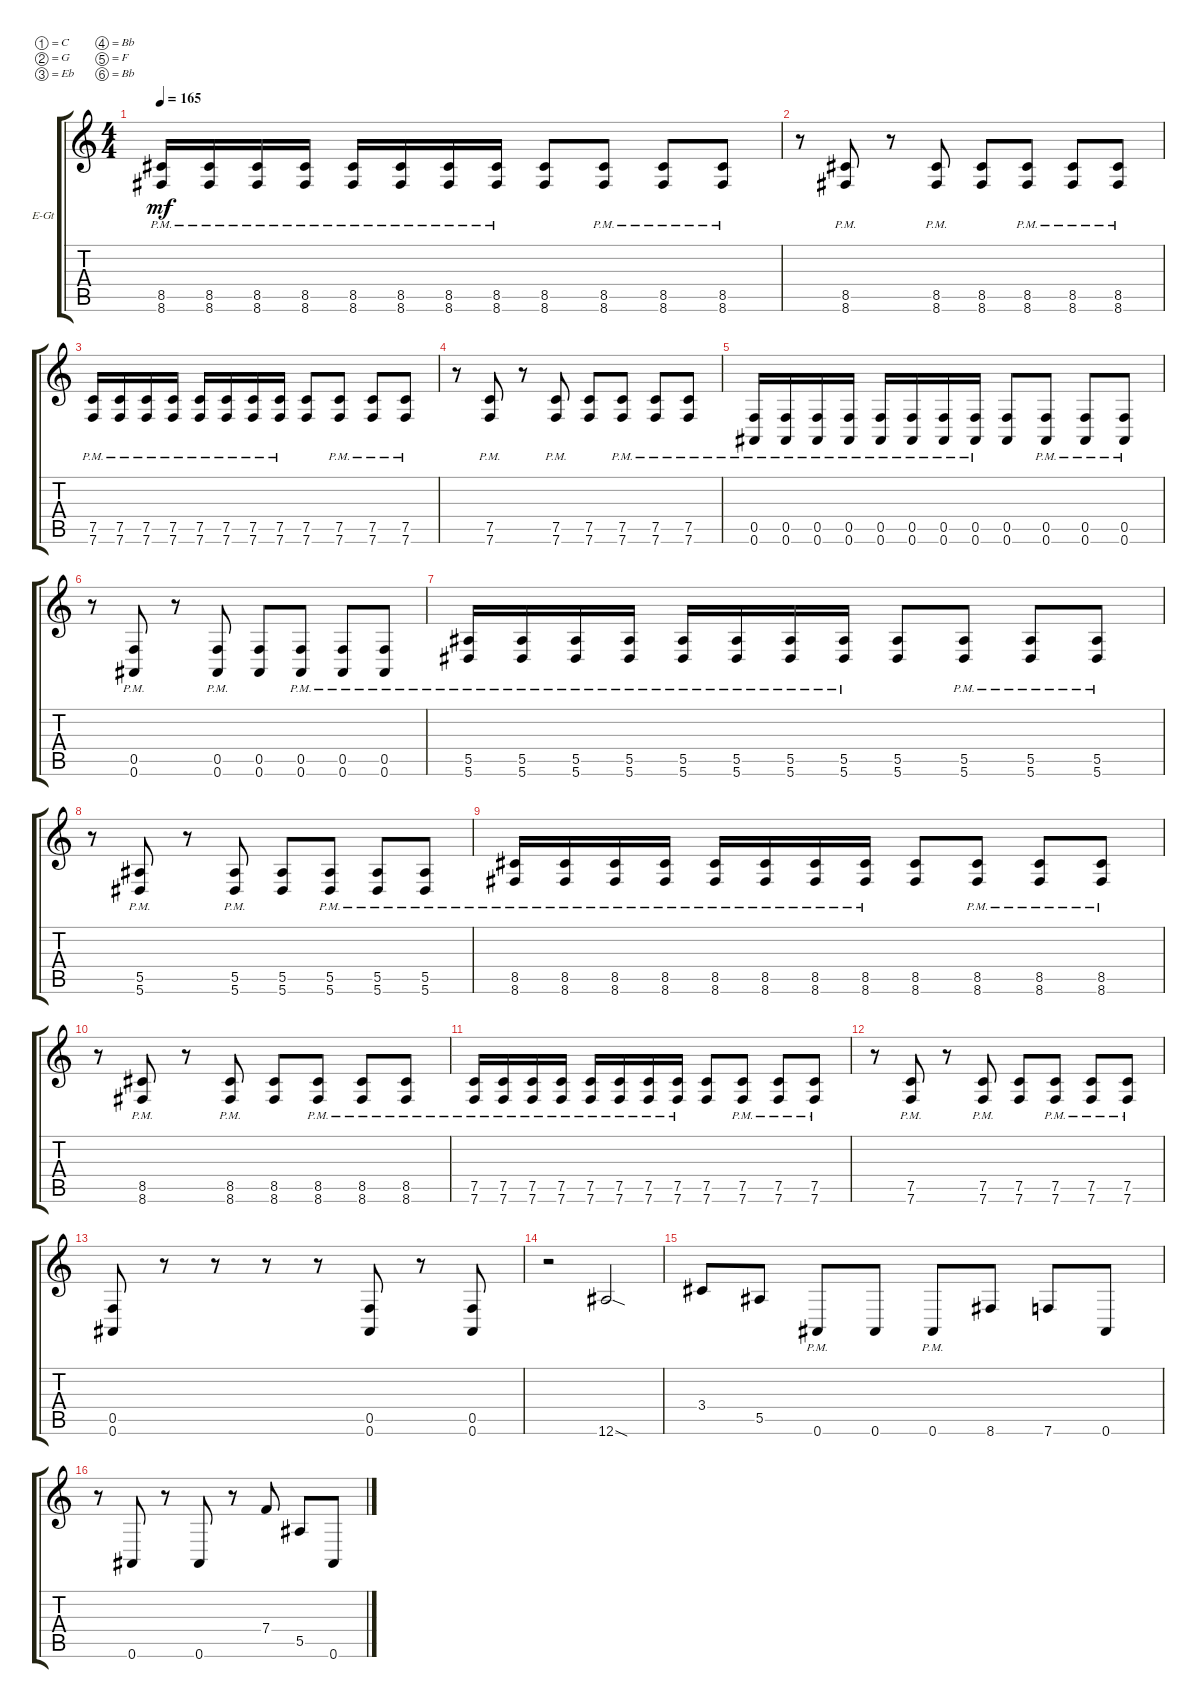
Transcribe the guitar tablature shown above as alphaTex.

\bracketExtendMode groupsimilarinstruments
\firstSystemTrackNameOrientation horizontal
\otherSystemsTrackNameOrientation horizontal
\track ("Electric Guitar 2" "E-Gt") {instrument distortionguitar}
\staff {score tabs}
\tuning (C4 G3 Eb3 Bb2 F2 Bb1)
\ts (4 4)
\tempo 165
\clef g2
\ks c
(8.6{pm} 8.5{pm}).16{dy mf} (8.6{pm} 8.5{pm}).16 (8.6{pm} 8.5{pm}).16 (8.6{pm} 8.5{pm}).16 (8.6{pm} 8.5{pm}).16 (8.6{pm} 8.5{pm}).16 (8.6{pm} 8.5{pm}).16 (8.6{pm} 8.5{pm}).16 (8.6 8.5).8 (8.6{pm} 8.5{pm}).8 (8.6{pm} 8.5{pm}).8 (8.6{pm} 8.5{pm}).8 |
r.8 (8.6{pm} 8.5{pm}).8 r.8 (8.6{pm} 8.5{pm}).8 (8.6 8.5).8 (8.6{pm} 8.5{pm}).8 (8.6{pm} 8.5{pm}).8 (8.6{pm} 8.5{pm}).8 |
(7.6{pm} 7.5{pm}).16 (7.6{pm} 7.5{pm}).16 (7.6{pm} 7.5{pm}).16 (7.6{pm} 7.5{pm}).16 (7.6{pm} 7.5{pm}).16 (7.6{pm} 7.5{pm}).16 (7.6{pm} 7.5{pm}).16 (7.6{pm} 7.5{pm}).16 (7.6 7.5).8 (7.6{pm} 7.5{pm}).8 (7.6{pm} 7.5{pm}).8 (7.6{pm} 7.5{pm}).8 |
r.8 (7.6{pm} 7.5{pm}).8 r.8 (7.6{pm} 7.5{pm}).8 (7.6 7.5).8 (7.6{pm} 7.5{pm}).8 (7.6{pm} 7.5{pm}).8 (7.6{pm} 7.5{pm}).8 |
(0.6{pm} 0.5{pm}).16 (0.6{pm} 0.5{pm}).16 (0.6{pm} 0.5{pm}).16 (0.6{pm} 0.5{pm}).16 (0.6{pm} 0.5{pm}).16 (0.6{pm} 0.5{pm}).16 (0.6{pm} 0.5{pm}).16 (0.6{pm} 0.5{pm}).16 (0.6 0.5).8 (0.6{pm} 0.5{pm}).8 (0.6{pm} 0.5{pm}).8 (0.6{pm} 0.5{pm}).8 |
r.8 (0.6{pm} 0.5{pm}).8 r.8 (0.6{pm} 0.5{pm}).8 (0.6 0.5).8 (0.6{pm} 0.5{pm}).8 (0.6{pm} 0.5{pm}).8 (0.6{pm} 0.5{pm}).8 |
(5.6{pm} 5.5{pm}).16 (5.6{pm} 5.5{pm}).16 (5.6{pm} 5.5{pm}).16 (5.6{pm} 5.5{pm}).16 (5.6{pm} 5.5{pm}).16 (5.6{pm} 5.5{pm}).16 (5.6{pm} 5.5{pm}).16 (5.6{pm} 5.5{pm}).16 (5.6 5.5).8 (5.6{pm} 5.5{pm}).8 (5.6{pm} 5.5{pm}).8 (5.6{pm} 5.5{pm}).8 |
r.8 (5.6{pm} 5.5{pm}).8 r.8 (5.6{pm} 5.5{pm}).8 (5.6 5.5).8 (5.6{pm} 5.5{pm}).8 (5.6{pm} 5.5{pm}).8 (5.6{pm} 5.5{pm}).8 |
(8.6{pm} 8.5{pm}).16 (8.6{pm} 8.5{pm}).16 (8.6{pm} 8.5{pm}).16 (8.6{pm} 8.5{pm}).16 (8.6{pm} 8.5{pm}).16 (8.6{pm} 8.5{pm}).16 (8.6{pm} 8.5{pm}).16 (8.6{pm} 8.5{pm}).16 (8.6 8.5).8 (8.6{pm} 8.5{pm}).8 (8.6{pm} 8.5{pm}).8 (8.6{pm} 8.5{pm}).8 |
r.8 (8.6{pm} 8.5{pm}).8 r.8 (8.6{pm} 8.5{pm}).8 (8.6 8.5).8 (8.6{pm} 8.5{pm}).8 (8.6{pm} 8.5{pm}).8 (8.6{pm} 8.5{pm}).8 |
(7.6{pm} 7.5{pm}).16 (7.6{pm} 7.5{pm}).16 (7.6{pm} 7.5{pm}).16 (7.6{pm} 7.5{pm}).16 (7.6{pm} 7.5{pm}).16 (7.6{pm} 7.5{pm}).16 (7.6{pm} 7.5{pm}).16 (7.6{pm} 7.5{pm}).16 (7.6 7.5).8 (7.6{pm} 7.5{pm}).8 (7.6{pm} 7.5{pm}).8 (7.6{pm} 7.5{pm}).8 |
r.8 (7.6{pm} 7.5{pm}).8 r.8 (7.6{pm} 7.5{pm}).8 (7.6 7.5).8 (7.6{pm} 7.5{pm}).8 (7.6{pm} 7.5{pm}).8 (7.6{pm} 7.5{pm}).8 |
(0.6 0.5).8 r.8 r.8 r.8 r.8 (0.6 0.5).8 r.8 (0.6 0.5).8 |
r.2 12.6{sod}.2 |
3.4.8 5.5.8 0.6{pm}.8 0.6.8 0.6{pm}.8 8.6.8 7.6.8 0.6.8 |
r.8 0.6.8 r.8 0.6.8 r.8 7.4.8 5.5.8 0.6.8
